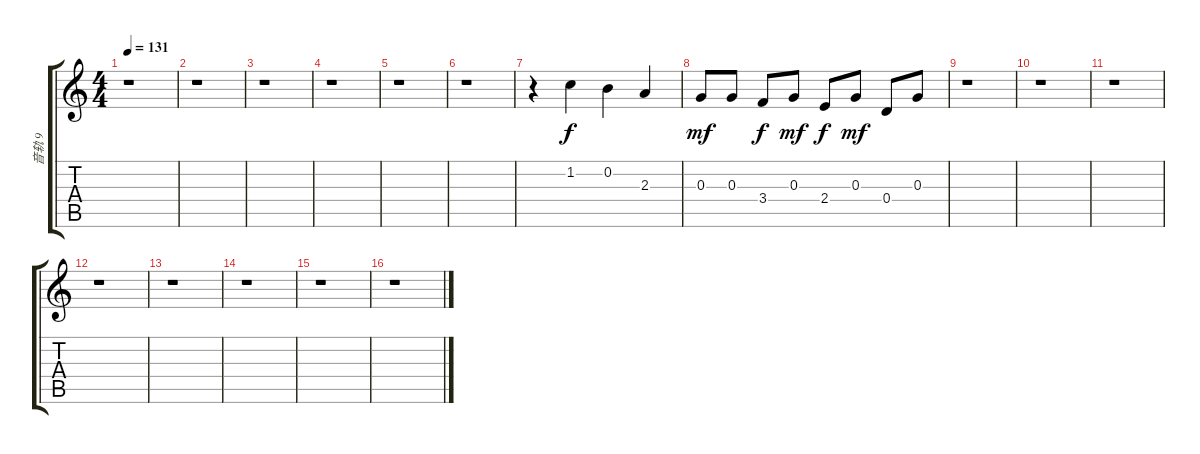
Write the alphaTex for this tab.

\track ("音轨 9" "音轨 9") {instrument electricguitarclean}
\staff {score tabs}
\tuning (E4 B3 G3 D3 A2 E2) {hide}
\ts (4 4)
\tempo 131
\clef g2
\ks c
r.1{dy mf} |
r.1 |
r.1 |
r.1 |
r.1 |
r.1 |
r.4 1.2.4{dy f} 0.2.4 2.3.4 |
0.3.8{dy mf} 0.3.8 3.4.8{dy f} 0.3.8{dy mf} 2.4.8{dy f} 0.3.8{dy mf} 0.4.8 0.3.8 |
r.1 |
r.1 |
r.1 |
r.1 |
r.1 |
r.1 |
r.1 |
r.1
